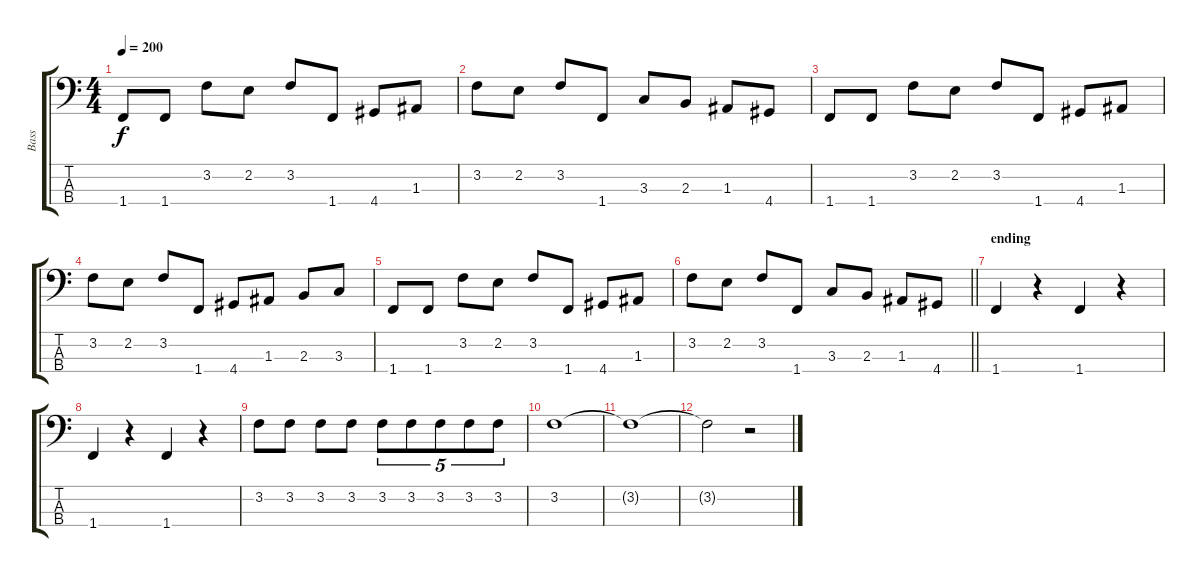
\track ("Bass" "Bass") {instrument electricbassfinger}
\staff {score tabs}
\tuning (G2 D2 A1 E1) {hide}
\ts (4 4)
\tempo 200
\clef f4
\ks c
1.4.8{dy f} 1.4.8 3.2.8 2.2.8 3.2.8 1.4.8 4.4.8 1.3.8 |
3.2.8 2.2.8 3.2.8 1.4.8 3.3.8 2.3.8 1.3.8 4.4.8 |
1.4.8 1.4.8 3.2.8 2.2.8 3.2.8 1.4.8 4.4.8 1.3.8 |
3.2.8 2.2.8 3.2.8 1.4.8 4.4.8 1.3.8 2.3.8 3.3.8 |
1.4.8 1.4.8 3.2.8 2.2.8 3.2.8 1.4.8 4.4.8 1.3.8 |
\barLineRight lightlight
3.2.8 2.2.8 3.2.8 1.4.8 3.3.8 2.3.8 1.3.8 4.4.8 |
\section ("" "ending")
1.4.4 r.4 1.4.4 r.4 |
1.4.4 r.4 1.4.4 r.4 |
3.2.8 3.2.8 3.2.8 3.2.8 3.2.8{tu (5 4)} 3.2.8{tu (5 4)} 3.2.8{tu (5 4)} 3.2.8{tu (5 4)} 3.2.8{tu (5 4)} |
3.2.1 |
3.2{t}.1 |
3.2{t}.2 r.2
